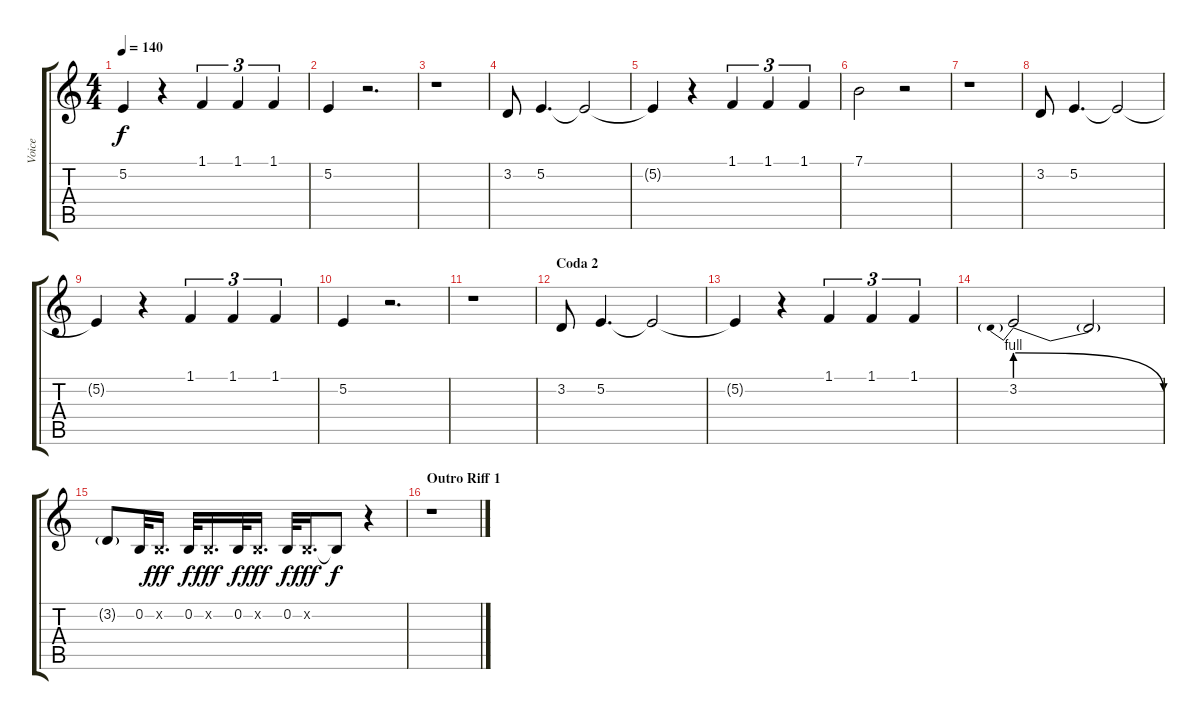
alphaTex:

\track ("Voice" "Voice") {instrument lead6voice}
\staff {score tabs}
\tuning (E4 B3 G3 D3 A2 E2) {hide}
\ts (4 4)
\tempo 140
\clef g2
\ks c
5.2{t}.4{dy f} r.4 1.1.4{tu (3 2)} 1.1.4{tu (3 2)} 1.1.4{tu (3 2)} |
5.2.4 r.2{d} |
r.1 |
3.2.8 5.2.4{d} 5.2{t}.2 |
5.2{t}.4 r.4 1.1.4{tu (3 2)} 1.1.4{tu (3 2)} 1.1.4{tu (3 2)} |
7.1.2 r.2 |
r.1 |
3.2.8 5.2.4{d} 5.2{t}.2 |
5.2{t}.4 r.4 1.1.4{tu (3 2)} 1.1.4{tu (3 2)} 1.1.4{tu (3 2)} |
5.2.4 r.2{d} |
r.1 |
\section ("" "Coda 2")
3.2.8 5.2.4{d} 5.2{t}.2 |
5.2{t}.4 r.4 1.1.4{tu (3 2)} 1.1.4{tu (3 2)} 1.1.4{tu (3 2)} |
3.2{be (prebendrelease 0 4 60 0)}.2 3.2{t}.2 |
3.2{g}.8 0.2.32 0.2{x}.16{d dy fff instrument overdrivenguitar} 0.2.32{dy f instrument lead6voice} 0.2{x}.16{d dy fff instrument overdrivenguitar} 0.2.32{dy f instrument lead6voice} 0.2{x}.16{d dy fff instrument overdrivenguitar} 0.2.32{dy f instrument lead6voice} 0.2{x}.16{d dy fff instrument overdrivenguitar} 0.2{t}.8{dy f} r.4{instrument lead6voice} |
\section ("" "Outro Riff 1")
r.1
